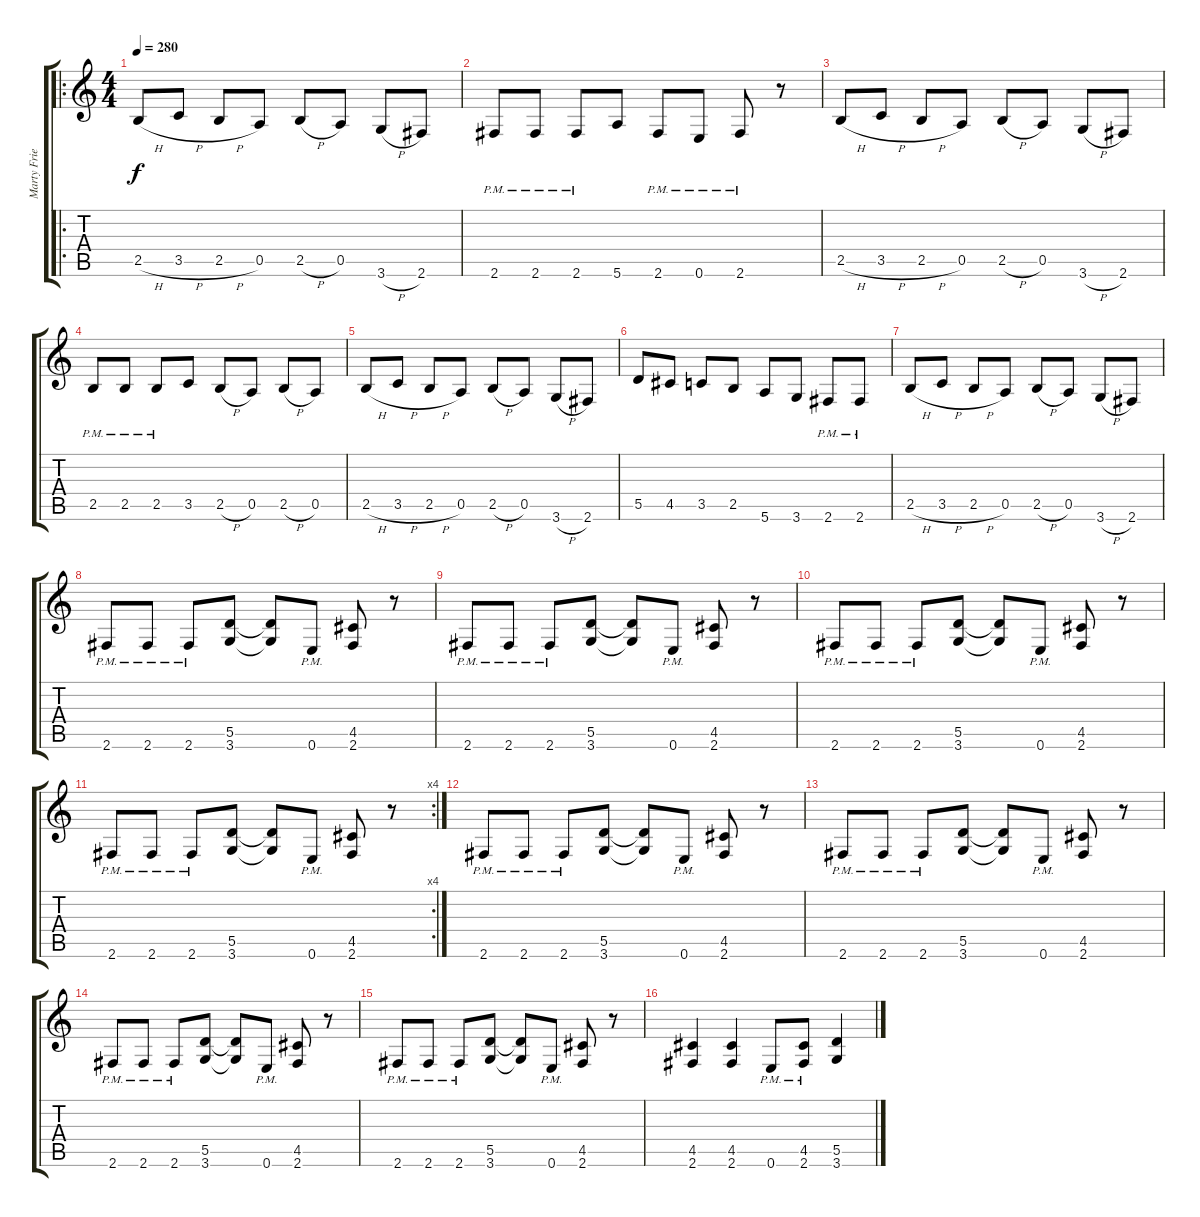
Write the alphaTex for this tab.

\track ("Marty Friedman" "Marty Frie") {instrument distortionguitar}
\staff {score tabs}
\tuning (E4 B3 G3 D3 A2 E2) {hide}
\ro
\ts (4 4)
\tempo 280
\clef g2
\ks c
2.5{h}.8{dy f} 3.5{h}.8 2.5{h}.8 0.5.8 2.5{h}.8 0.5.8 3.6{h}.8 2.6.8 |
2.6{pm}.8 2.6{pm}.8 2.6{pm}.8 5.6.8 2.6{pm}.8 0.6{pm}.8 2.6{pm}.8 r.8 |
2.5{h}.8 3.5{h}.8 2.5{h}.8 0.5.8 2.5{h}.8 0.5.8 3.6{h}.8 2.6.8 |
2.5{pm}.8 2.5{pm}.8 2.5{pm}.8 3.5.8 2.5{h}.8 0.5.8 2.5{h}.8 0.5.8 |
2.5{h}.8 3.5{h}.8 2.5{h}.8 0.5.8 2.5{h}.8 0.5.8 3.6{h}.8 2.6.8 |
5.5.8 4.5.8 3.5.8 2.5.8 5.6.8 3.6.8 2.6{pm}.8 2.6{pm}.8 |
2.5{h}.8 3.5{h}.8 2.5{h}.8 0.5.8 2.5{h}.8 0.5.8 3.6{h}.8 2.6.8 |
2.6{pm}.8 2.6{pm}.8 2.6{pm}.8 (5.5 3.6).8 (5.5{t} 3.6{t}).8 0.6{pm}.8 (4.5 2.6).8 r.8 |
2.6{pm}.8 2.6{pm}.8 2.6{pm}.8 (5.5 3.6).8 (5.5{t} 3.6{t}).8 0.6{pm}.8 (4.5 2.6).8 r.8 |
2.6{pm}.8 2.6{pm}.8 2.6{pm}.8 (5.5 3.6).8 (5.5{t} 3.6{t}).8 0.6{pm}.8 (4.5 2.6).8 r.8 |
\rc 4
2.6{pm}.8 2.6{pm}.8 2.6{pm}.8 (5.5 3.6).8 (5.5{t} 3.6{t}).8 0.6{pm}.8 (4.5 2.6).8 r.8 |
2.6{pm}.8 2.6{pm}.8 2.6{pm}.8 (5.5 3.6).8 (5.5{t} 3.6{t}).8 0.6{pm}.8 (4.5 2.6).8 r.8 |
2.6{pm}.8 2.6{pm}.8 2.6{pm}.8 (5.5 3.6).8 (5.5{t} 3.6{t}).8 0.6{pm}.8 (4.5 2.6).8 r.8 |
2.6{pm}.8 2.6{pm}.8 2.6{pm}.8 (5.5 3.6).8 (5.5{t} 3.6{t}).8 0.6{pm}.8 (4.5 2.6).8 r.8 |
2.6{pm}.8 2.6{pm}.8 2.6{pm}.8 (5.5 3.6).8 (5.5{t} 3.6{t}).8 0.6{pm}.8 (4.5 2.6).8 r.8 |
(4.5 2.6).4 (4.5 2.6).4 0.6{pm}.8 (4.5 2.6{pm}).8 (5.5 3.6).4
